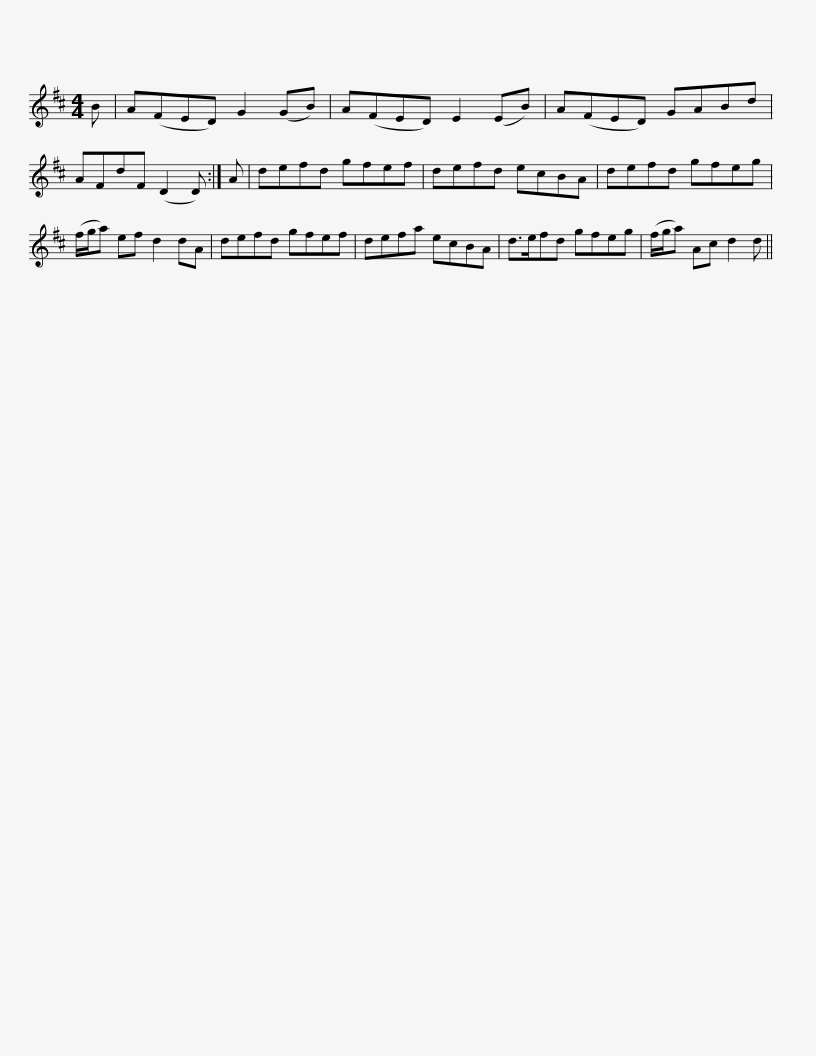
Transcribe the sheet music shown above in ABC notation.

X:1
L:1/8
M:4/4
I:linebreak $
K:D
V:1 treble
V:1
 B | A(FED) G2 (GB) | A(FED) E2 (EB) | A(FED) GABd | AFdF (D2 D) :| %5
 A | defd gfef |$ defd ecBA | defd gfeg | (f/g/a) ef d2 dA | %10
 defd gfef | defa ecBA |$ d>efd gfeg | (f/g/a) Ac d2 d || %14
